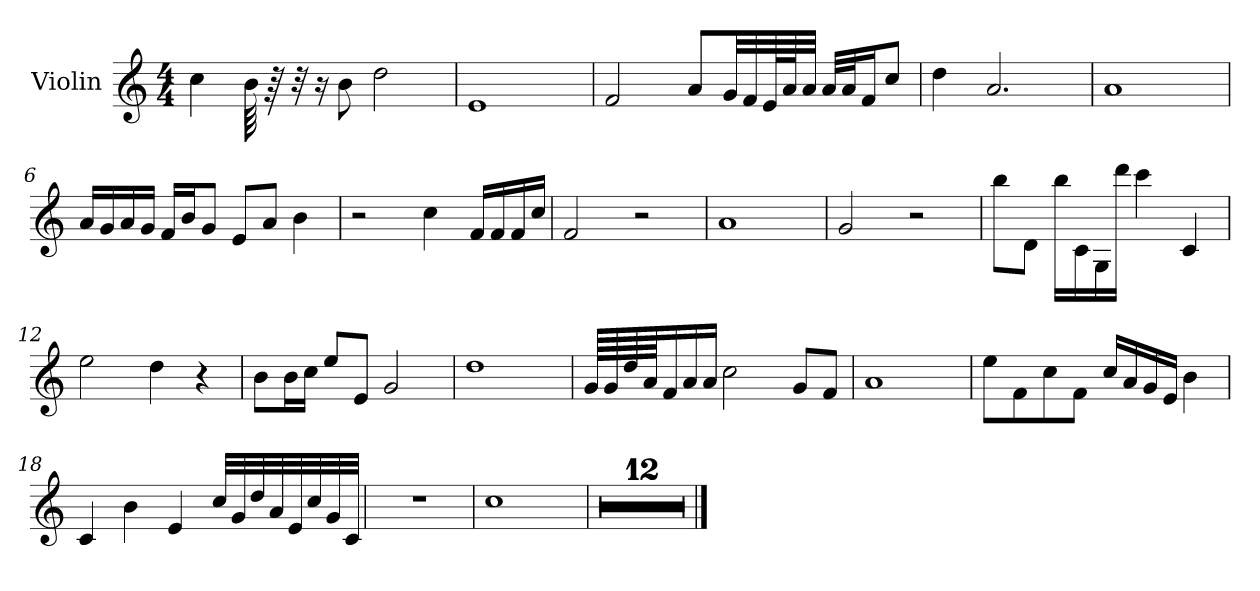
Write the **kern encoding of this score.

**kern
*part1
*staff1
*I"Violin
*I'Vln.
*clefG2
*k[]
*M4/4
=1
4cc\
64b\
64r
32r
16r
8b\
2dd\
=2
1e
=3
2f/
8a/L
32g/LL
32f/
64e/L
64a/J
32a/JJJ
32a/LLL
32a/J
16f/J
8cc/J
=4
4dd\
2.a/
!!LO:LB:g=z
=5
1a
=6
16a/LL
16g/
16a/
16g/JJ
16f/LL
16b/J
8g/J
8e/L
8a/J
4b\
=7
2r
4cc\
16f/LL
16f/
16f/
16cc/JJ
=8
2f/
2r
=9
1a
=10
2g/
2r
!!LO:LB:g=z
=11
8bb\L
8d\J
16bb\LL
16c\
16G\
16ddd\JJ
4ccc\
4c/
=12
2ee\
4dd\
4r
=13
8b\L
16b\L
16cc\JJ
8ee/L
8e/J
2g/
=14
1dd
!!LO:LB:g=z
=15
64g/LLLL
64g/
64dd/
64a/JJ
16f/
16a/
16a/JJ
2cc\
8g/L
8f/J
=16
1a
=17
8ee\L
8f\
8cc\
8f\J
16cc/LL
16a/
16g/
16e/JJ
4b\
!!LO:LB:g=z
=18
4c/
4b\
4e/
32cc/LLL
32g/
32dd/
32a/
32e/
32cc/
32g/
32c/JJJ
=19
1r
=20
1cc
=21
1r
=22
1r
=23
1r
=24
1r
=25
1r
!!LO:LB:g=z
=26
1r
=27
1r
=28
1r
=29
1r
=30
1r
=31
1r
=32
1r
==
*-
